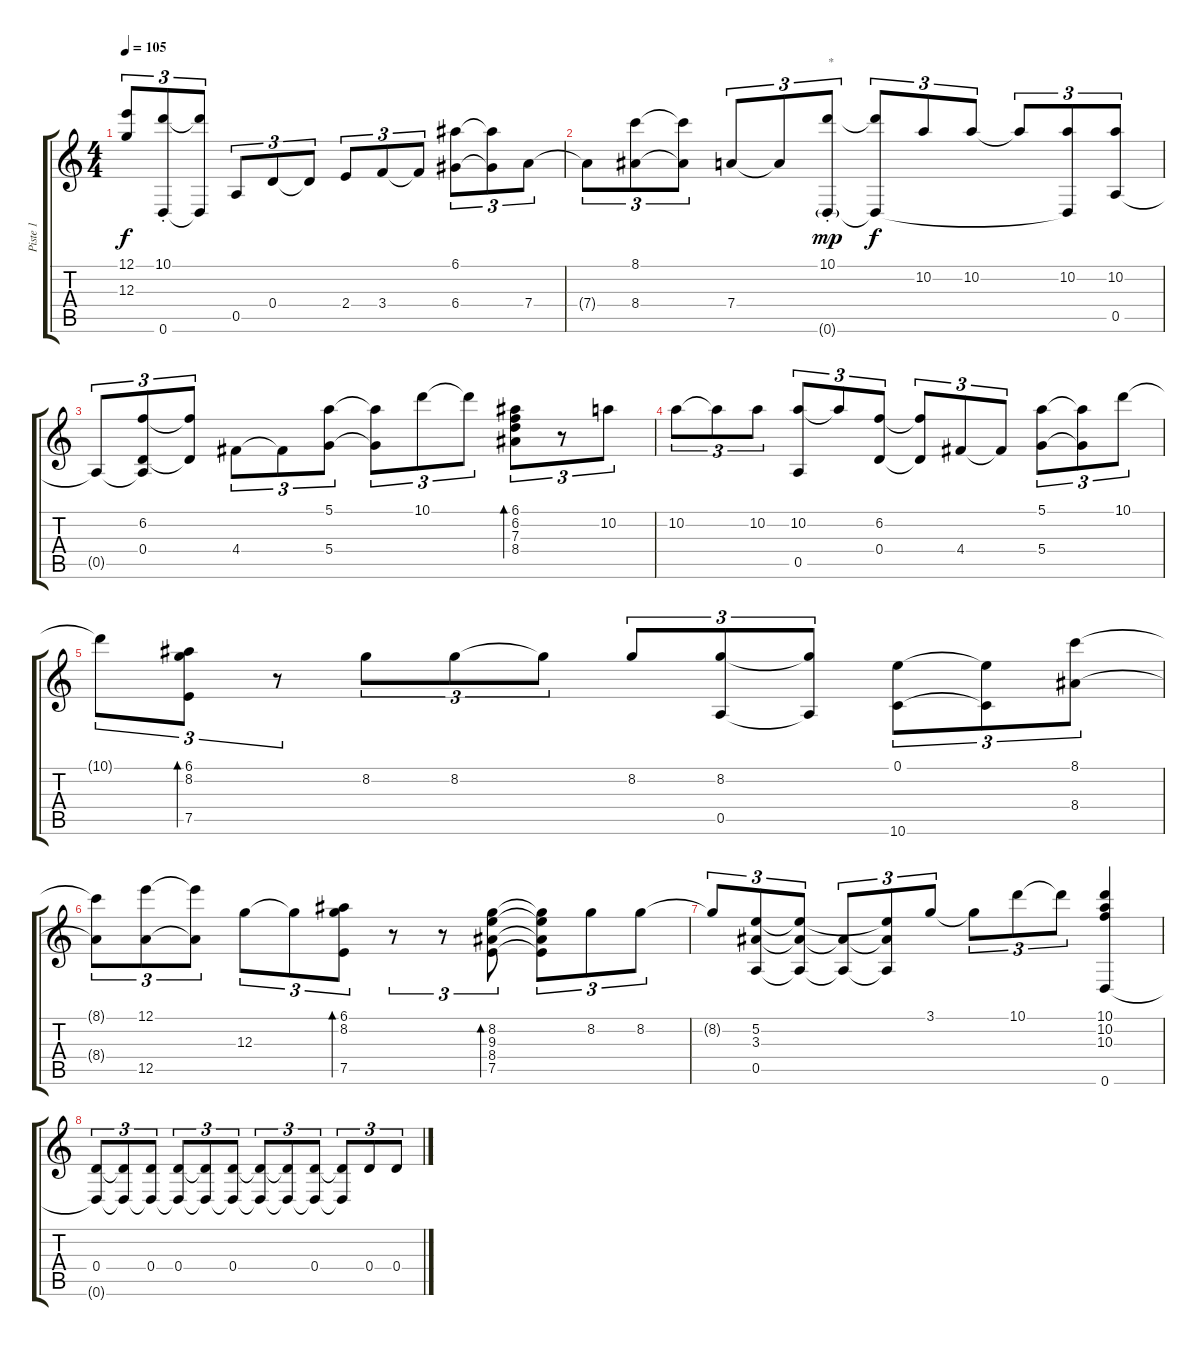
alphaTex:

\track ("Piste 1" "Piste 1") {instrument acousticguitarnylon}
\staff {score tabs}
\tuning (E4 B3 G3 D3 A2 D2) {hide}
\ts (4 4)
\tempo 105
\clef g2
\ks c
(12.1{t} 12.3{t}).8{tu (3 2) dy f} (10.1{st} 0.6).8{tu (3 2)} (10.1{t} 0.6{t}).8{tu (3 2)} 0.5.8{tu (3 2)} 0.4.8{tu (3 2)} 0.4{t}.8{tu (3 2)} 2.4.8{tu (3 2)} 3.4.8{tu (3 2)} 3.4{t}.8{tu (3 2)} (6.1 6.4).8{tu (3 2)} (6.1{t} 6.4{t}).8{tu (3 2)} 7.4.8{tu (3 2)} |
7.4{t}.8{tu (3 2)} (8.1 8.4).8{tu (3 2)} (8.1{t} 8.4{t}).8{tu (3 2)} 7.4.8{tu (3 2)} 7.4{t}.8{tu (3 2)} (10.1{st} 0.6{g}).8{tu (3 2) txt "*" dy mp} (10.1{t} 0.6{t}).8{tu (3 2) dy f} 10.2.8{tu (3 2)} 10.2.8{tu (3 2)} 10.2{t}.8{tu (3 2)} (10.2 0.6{t}).8{tu (3 2)} (10.2 0.5).8{tu (3 2)} |
0.5{t}.8{tu (3 2)} (6.2 0.4 0.5{t}).8{tu (3 2)} (6.2{t} 0.4{t}).8{tu (3 2)} 4.4.8{tu (3 2)} 4.4{t}.8{tu (3 2)} (5.1 5.4).8{tu (3 2)} (5.1{t} 5.4{t}).8{tu (3 2)} 10.1.8{tu (3 2)} 10.1{t}.8{tu (3 2)} (6.1 6.2 7.3 8.4).8{tu (3 2) bd 30} r.8{tu (3 2)} 10.2.8{tu (3 2)} |
10.2.8{tu (3 2)} 10.2{t}.8{tu (3 2)} 10.2.8{tu (3 2)} (10.2 0.5).8{tu (3 2)} 10.2{t}.8{tu (3 2)} (6.2 0.4).8{tu (3 2)} (6.2{t} 0.4{t}).8{tu (3 2)} 4.4.8{tu (3 2)} 4.4{t}.8{tu (3 2)} (5.1 5.4).8{tu (3 2)} (5.1{t} 5.4{t}).8{tu (3 2)} 10.1.8{tu (3 2)} |
10.1{t}.8{tu (3 2)} (6.1 8.2 7.5).8{tu (3 2) bd 30} r.8{tu (3 2)} 8.2.8{tu (3 2)} 8.2.8{tu (3 2)} 8.2{t}.8{tu (3 2)} 8.2.8{tu (3 2)} (8.2 0.5).8{tu (3 2)} (8.2{t} 0.5{t}).8{tu (3 2)} (0.1 10.6).8{tu (3 2)} (0.1{t} 10.6{t}).8{tu (3 2)} (8.1 8.4).8{tu (3 2)} |
(8.1{t} 8.4{t}).8{tu (3 2)} (12.1 12.5).8{tu (3 2)} (12.1{t} 12.5{t}).8{tu (3 2)} 12.3.8{tu (3 2)} 12.3{t}.8{tu (3 2)} (6.1 8.2 7.5).8{tu (3 2) bd 30} r.8{tu (3 2)} r.8{tu (3 2)} (8.2 9.3 8.4 7.5).8{tu (3 2) bd 240} (8.2{t} 9.3{t} 8.4{t} 7.5{t}).8{tu (3 2)} 8.2.8{tu (3 2)} 8.2.8{tu (3 2)} |
8.2{t}.8{tu (3 2)} (5.2 3.3 0.5).8{tu (3 2)} (5.2{t} 3.3{t} 0.5{t}).8{tu (3 2)} (3.3{t} 0.5{t}).8{tu (3 2)} (5.2{t} 3.3{t} 0.5{t}).8{tu (3 2)} 3.1.8{tu (3 2)} 3.1{t}.8{tu (3 2)} 10.1.8{tu (3 2)} 10.1{t}.8{tu (3 2)} (10.1 10.2 10.3 0.6).4 |
(0.4 0.6{t}).8{tu (3 2)} (0.4{t} 0.6{t}).8{tu (3 2)} (0.4 0.6{t}).8{tu (3 2)} (0.4 0.6{t}).8{tu (3 2)} (0.4{t} 0.6{t}).8{tu (3 2)} (0.4 0.6{t}).8{tu (3 2)} (0.4{t} 0.6{t}).8{tu (3 2)} (0.4{t} 0.6{t}).8{tu (3 2)} (0.4 0.6{t}).8{tu (3 2)} (0.4{t} 0.6{t}).8{tu (3 2)} 0.4.8{tu (3 2)} 0.4.8{tu (3 2)}
